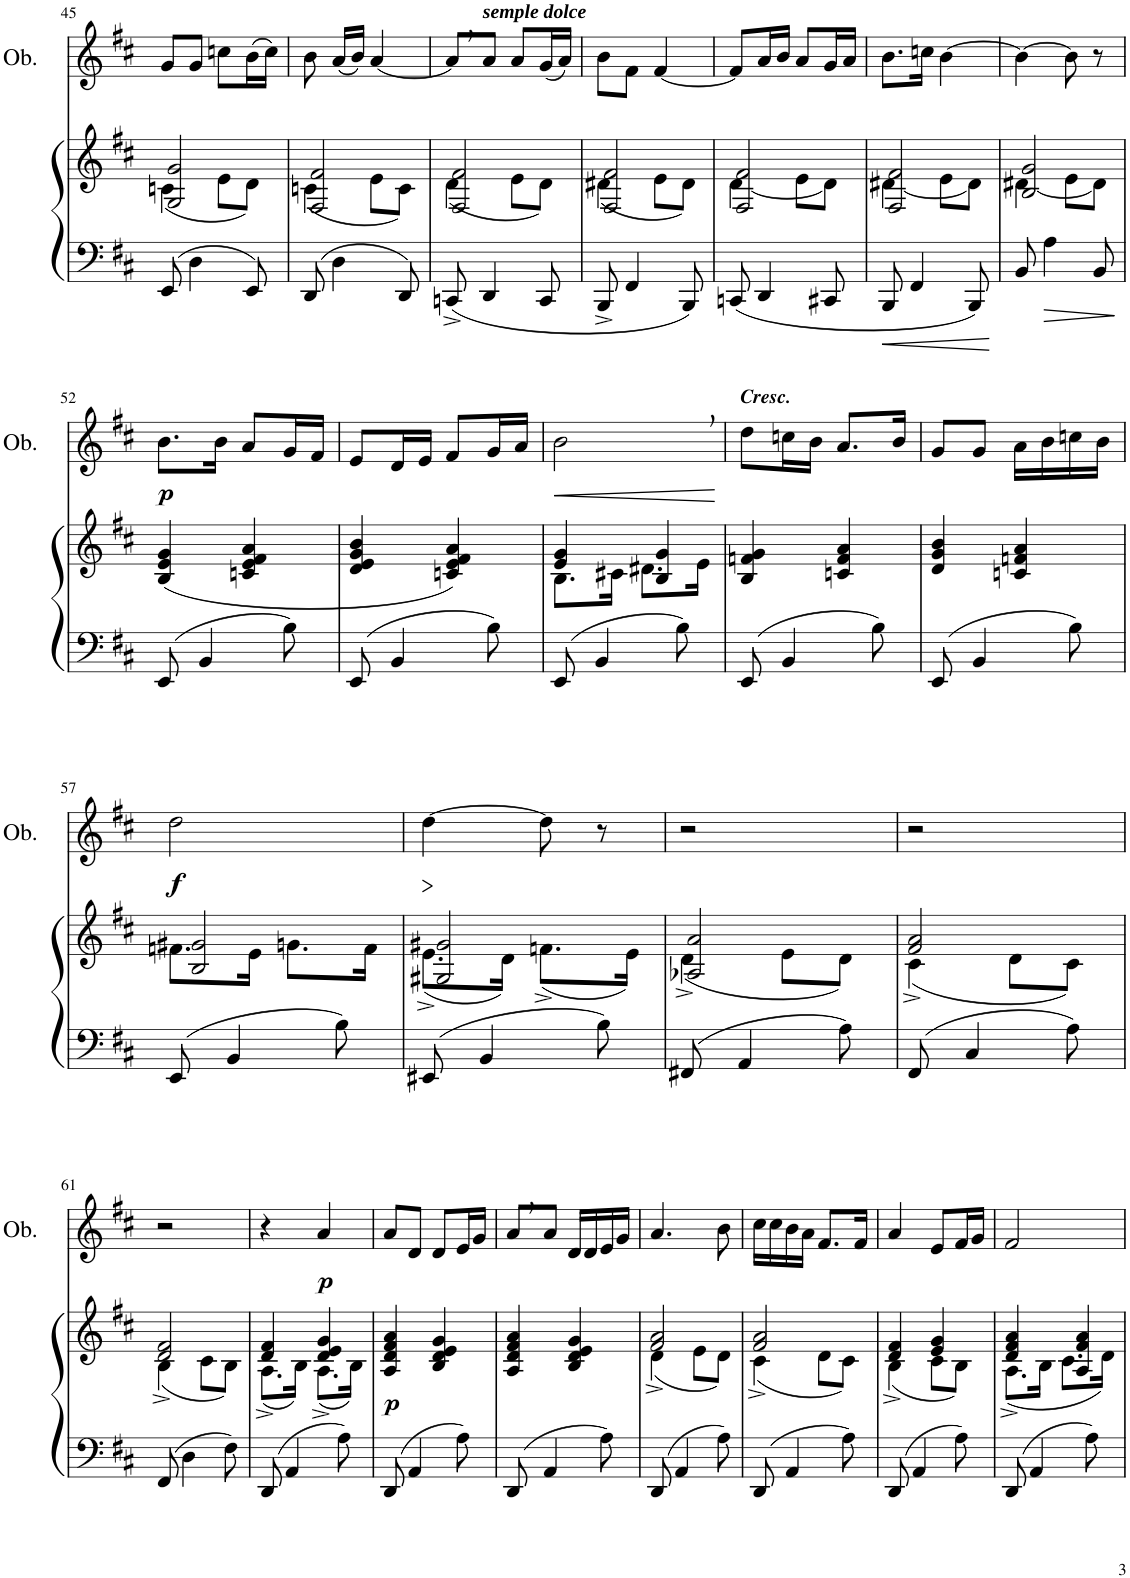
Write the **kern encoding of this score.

**kern	**kern	**dynam	**kern	**dynam
*part2	*part2	*part2	*part1	*part1
*staff3	*staff2	*staff2/3	*staff1	*staff1
*I"Piano	*	*	*I"Oboe	*
*	*	*	*I'Ob.	*
!!LO:PB:g=z
*clefF4	*clefG2	*	*clefG2	*
*k[f#c#]	*k[f#c#]	*	*k[f#c#]	*
*D:	*D:	*	*D:	*
*M2/4	*M2/4	*	*M2/4	*
=45	=45	=45	=45	=45
*	*^	*	*	*
8EE/	2G/ 2g/	(<4cn\	.	8g/L	.
4D\	.	.	.	8g/J	.
.	.	8e\L	.	8ccn\L	.
8EE/	.	8d\J)	.	(>16b\L	.
.	.	.	.	16cc\JJ)	.
=46	=46	=46	=46	=46	=46
8DD/	2F#/ 2f#/	(<4cn\	.	8b\	.
4D\	.	.	.	(<16a/LL	.
.	.	.	.	16b/JJ)	.
.	.	8e\L	.	[4a/	.
8DD/	.	8c\J)	.	.	.
=47	=47	=47	=47	=47	=47
8CCn^/	2F#/ 2f#/	(<4d\	.	8a,/L]	.
!	!	!	!	!LO:TX:a:Bi:t=semple dolce	!
4DD/	.	.	.	8a/J	.
.	.	8e\L	.	8a/L	.
8CC/	.	8d\J)	.	(<16g/L	.
.	.	.	.	16a/JJ)	.
=48	=48	=48	=48	=48	=48
8BBB^/	2F#/ 2f#/	(<4d#X\	.	8b\L	.
4FF#/	.	.	.	8f#\J	.
.	.	8e\L	.	[4f#/	.
8BBB/	.	8d#\J)	.	.	.
=49	=49	=49	=49	=49	=49
8CCn/	2F#/ 2f#/	[<4d\	.	8f#/L]	.
4DD/	.	.	.	16a/L	.
.	.	.	.	16b/JJ	.
.	.	8e\L	.	8a/L	.
8CC#X/	.	8d\J]	.	16g/L	.
.	.	.	.	16a/JJ	.
=50	=50	=50	=50	=50	=50
8BBB/	2F#/ 2f#/	[<4d#X\	.	8.b\L	.
4FF#/	.	.	.	.	.
.	.	.	.	16ccn\Jk	.
.	.	8e\L	.	[4b\	.
8BBB/	.	8d#\J]	.	.	.
=51	=51	=51	=51	=51	=51
8BB/	2B/ 2g/	[<4d#X\	.	4b\_	.
4A\	.	.	.	.	.
.	.	8e\L	.	8b\]	.
8BB/	.	8d#\J]	.	8r	.
!!LO:LB:g=z
=52	=52	=52	=52	=52	=52
!	!	!	!	!	!LO:DY:b
*	*v	*v	*	*	*
8EE/	(<4B/ 4e/ 4g/	.	8.b\L	p
4BB/	.	.	.	.
.	.	.	16b\Jk	.
.	4cn/ 4e/ 4f#/ 4a/	.	8a/L	.
8B\	.	.	16g/L	.
.	.	.	16f#/JJ	.
=53	=53	=53	=53	=53
8EE/	4d/ 4e/ 4g/ 4b/	.	8e/L	.
4BB/	.	.	16d/L	.
.	.	.	16e/JJ	.
.	4cn/ 4e/ 4f#/ 4a/)	.	8f#/L	.
8B\	.	.	16g/L	.
.	.	.	16a/JJ	.
=54	=54	=54	=54	=54
*	*^	*	*	*
!	!	!	!	!	!LO:HP:b
8EE/	4e/ 4g/	8.B\L	.	2b,\	<
4BB/	.	.	.	.	.
.	.	16c#X\Jk	.	.	.
.	4B/ 4g/	8.d#X\L	.	.	.
8B\	.	.	.	.	.
.	.	16e\Jk	.	.	.
=55	=55	=55	=55	=55	=55
!	!	!	!	!LO:TX:a:Bi:t=Cresc.	!
*	*v	*v	*	*	*
8EE/	4B/ 4fn/ 4g/	.	8dd\L	.
4BB/	.	.	16ccn\L	.
.	.	.	16b\JJ	.
.	4cn/ 4f/ 4a/	.	8.a/L	.
8B\	.	.	.	.
.	.	.	16b/Jk	.
=56	=56	=56	=56	=56
8EE/	4d/ 4g/ 4b/	.	8g/L	.
4BB/	.	.	8g/J	.
.	4cn/ 4fn/ 4a/	.	16a\LL	.
.	.	.	16b\	.
8B\	.	.	16ccn\	.
.	.	.	16b\JJ	.
!!LO:LB:g=z
=57	=57	=57	=57	=57
*	*^	*	*	*
!	!	!	!	!	!LO:DY:b
8EE/	2B/ 2g#X/	8.fn\L	.	2dd\	f
4BB/	.	.	.	.	.
.	.	16e\Jk	.	.	.
.	.	8.gn\L	.	.	.
8B\	.	.	.	.	.
.	.	16f\Jk	.	.	.
*	*v	*v	*	*	*
.	.	.	.	[
=58	=58	=58	=58	=58
*	*^	*	*	*
8EE#X/	2G#X/ 2g#X/	(<8.e^\L	.	[4dd\	.
4BB/	.	.	.	.	.
.	.	16d\Jk)	.	.	.
.	.	(<8.fn^\L	.	8dd\]	.
8B\	.	.	.	8r	.
.	.	16e\Jk)	.	.	.
=59	=59	=59	=59	=59	=59
8FF#X/	2A-X/ 2a/	(<4d^\	.	2r	.
4AA/	.	.	.	.	.
.	.	8e\L	.	.	.
8A\	.	8d\J)	.	.	.
=60	=60	=60	=60	=60	=60
8FF#/	2f#/ 2a/	(<4c#^\	.	2r	.
4C#/	.	.	.	.	.
.	.	8d\L	.	.	.
8A\	.	8c#\J)	.	.	.
!!LO:LB:g=z
=61	=61	=61	=61	=61	=61
8FF#/	2d/ 2f#/	(<4B^\	.	2r	.
4D\	.	.	.	.	.
.	.	8c#\L	.	.	.
8F#\	.	8B\J)	.	.	.
=62	=62	=62	=62	=62	=62
8DD/	4d/ 4f#/	(<8.A^\L	.	4r	.
4AA/	.	.	.	.	.
.	.	16B\Jk)	.	.	.
!	!	!	!	!	!LO:DY:b
.	4d/ 4e/ 4g/	(<8.A^\L	.	4a/	p
8A\	.	.	.	.	.
.	.	16B\Jk)	.	.	.
=63	=63	=63	=63	=63	=63
!	!	!	!LO:DY:b	!	!
*	*v	*v	*	*	*
8DD/	4A/ 4d/ 4f#/ 4a/	p	8a/L	.
4AA/	.	.	8d/J	.
.	4B/ 4d/ 4e/ 4g/	.	8d/L	.
8A\	.	.	16e/L	.
.	.	.	16g/JJ	.
=64	=64	=64	=64	=64
8DD/	4A/ 4d/ 4f#/ 4a/	.	8a,/L	.
4AA/	.	.	8a/J	.
.	4B/ 4d/ 4e/ 4g/	.	16d/LL	.
.	.	.	16d/	.
8A\	.	.	16e/	.
.	.	.	16g/JJ	.
=65	=65	=65	=65	=65
*	*^	*	*	*
8DD/	2f#/ 2a/	(<4d^\	.	4.a/	.
4AA/	.	.	.	.	.
.	.	8e\L	.	.	.
8A\	.	8d\J)	.	8b\	.
=66	=66	=66	=66	=66	=66
8DD/	2f#/ 2a/	(<4c#^\	.	16cc#\LL	.
.	.	.	.	16cc#\	.
4AA/	.	.	.	16b\	.
.	.	.	.	16a\JJ	.
.	.	8d\L	.	8.f#/L	.
8A\	.	8c#\J)	.	.	.
.	.	.	.	16f#/Jk	.
=67	=67	=67	=67	=67	=67
8DD/	4d/ 4f#/	(<4B^\	.	4a/	.
4AA/	.	.	.	.	.
.	4e/ 4g/	8c#\L	.	8e/L	.
8A\	.	8B\J)	.	16f#/L	.
.	.	.	.	16g/JJ	.
=68	=68	=68	=68	=68	=68
8DD/	4d/ 4f#/ 4a/	(<8.A^\L	.	2f#/	.
4AA/	.	.	.	.	.
.	.	16B\Jk	.	.	.
.	4A/ 4f#/ 4a/	8.c#\L	.	.	.
8A\	.	.	.	.	.
.	.	16d\Jk)	.	.	.
*	*v	*v	*	*	*
=	=	=	=	=
*-	*-	*-	*-	*-
